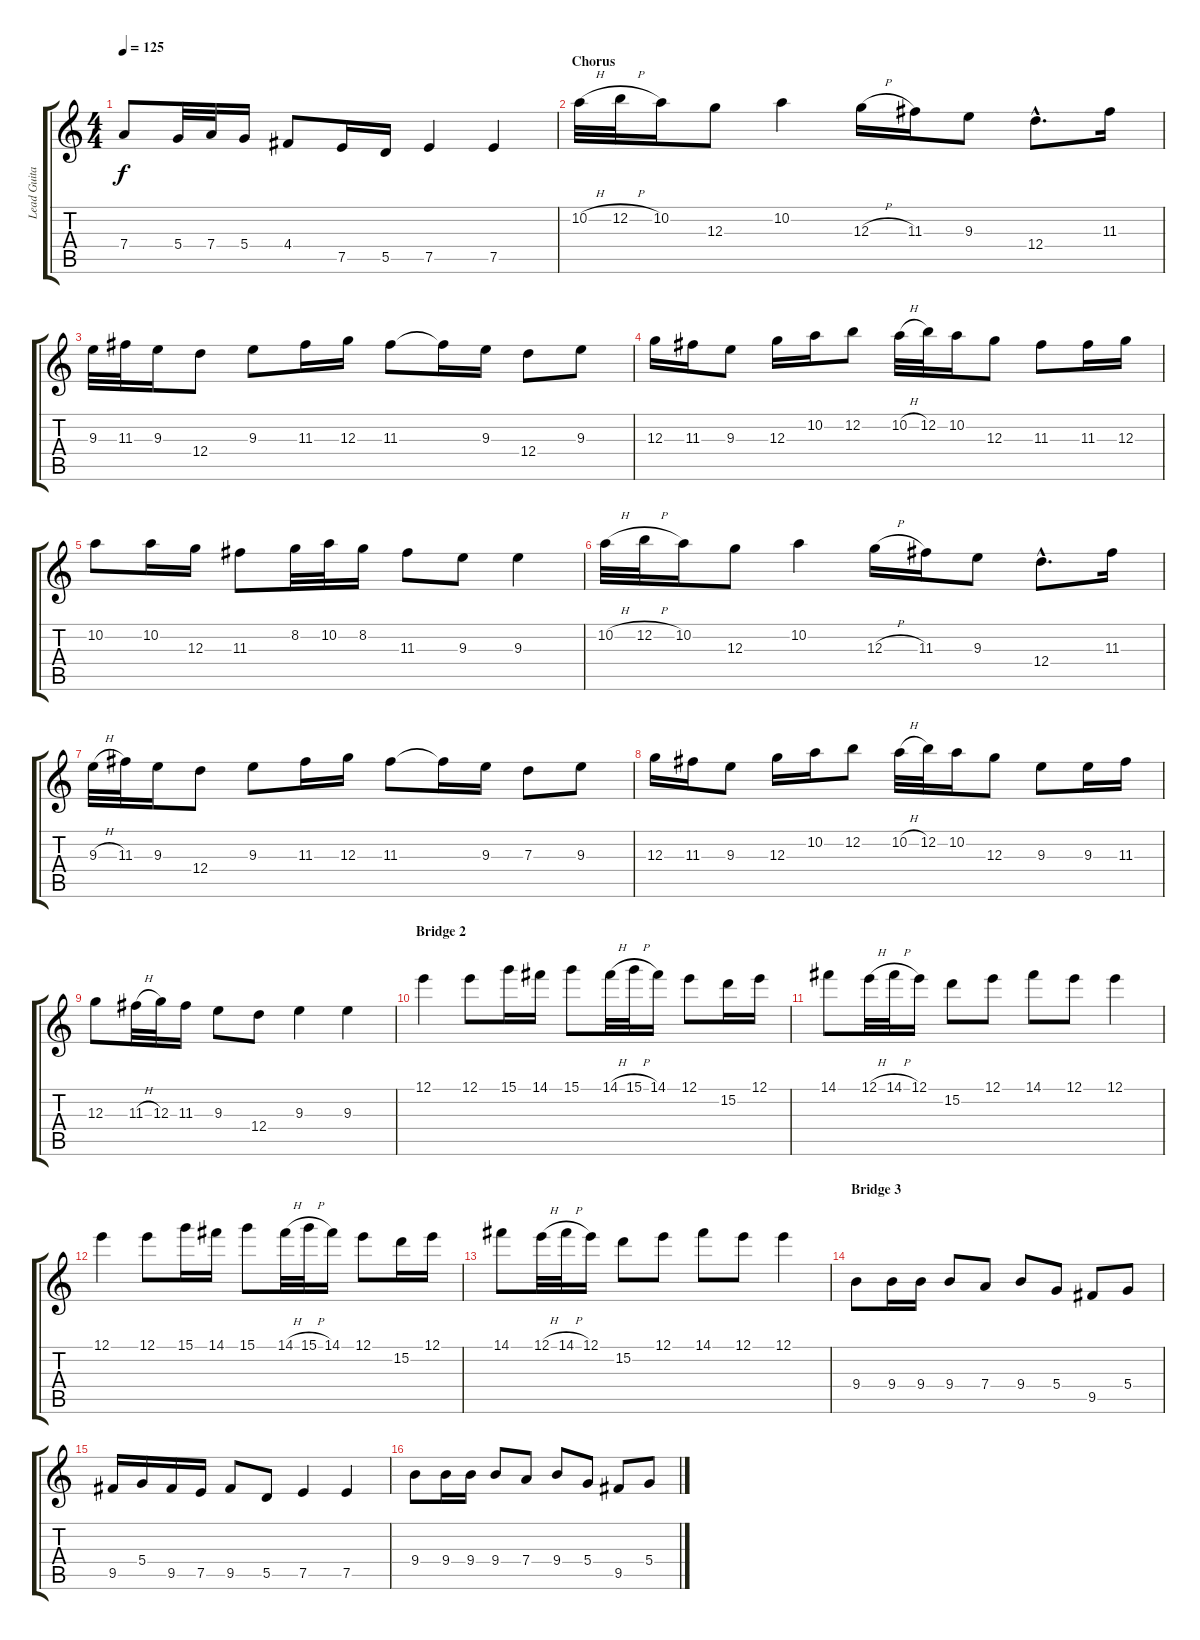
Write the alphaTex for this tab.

\track ("Lead Guitar" "Lead Guita") {instrument distortionguitar}
\staff {score tabs}
\tuning (E4 B3 G3 D3 A2 E2) {hide}
\ts (4 4)
\tempo 125
\clef g2
\ks c
7.4.8{dy f} 5.4.32 7.4.32 5.4.16 4.4.8 7.5.16 5.5.16 7.5.4 7.5.4 |
\section ("" "Chorus")
10.2{h}.32 12.2{h}.32 10.2.16 12.3.8 10.2.4 12.3{h}.16 11.3.16 9.3.8 12.4{hac}.8{d} 11.3.16 |
9.3.32 11.3.32 9.3.16 12.4.8 9.3.8 11.3.16 12.3.16 11.3.8 11.3{t}.16 9.3.16 12.4.8 9.3.8 |
12.3.16 11.3.16 9.3.8 12.3.16 10.2.16 12.2.8 10.2{h}.32 12.2.32 10.2.16 12.3.8 11.3.8 11.3.16 12.3.16 |
10.2.8 10.2.16 12.3.16 11.3.8 8.2.32 10.2.32 8.2.16 11.3.8 9.3.8 9.3.4 |
10.2{h}.32 12.2{h}.32 10.2.16 12.3.8 10.2.4 12.3{h}.16 11.3.16 9.3.8 12.4{hac}.8{d} 11.3.16 |
9.3{h}.32 11.3.32 9.3.16 12.4.8 9.3.8 11.3.16 12.3.16 11.3.8 11.3{t}.16 9.3.16 7.3.8 9.3.8 |
12.3.16 11.3.16 9.3.8 12.3.16 10.2.16 12.2.8 10.2{h}.32 12.2.32 10.2.16 12.3.8 9.3.8 9.3.16 11.3.16 |
12.3.8 11.3{h}.32 12.3.32 11.3.16 9.3.8 12.4.8 9.3.4 9.3.4 |
\section ("" "Bridge 2")
12.1.4 12.1.8 15.1.16 14.1.16 15.1.8 14.1{h}.32 15.1{h}.32 14.1.16 12.1.8 15.2.16 12.1.16 |
14.1.8 12.1{h}.32 14.1{h}.32 12.1.16 15.2.8 12.1.8 14.1.8 12.1.8 12.1.4 |
12.1.4 12.1.8 15.1.16 14.1.16 15.1.8 14.1{h}.32 15.1{h}.32 14.1.16 12.1.8 15.2.16 12.1.16 |
14.1.8 12.1{h}.32 14.1{h}.32 12.1.16 15.2.8 12.1.8 14.1.8 12.1.8 12.1.4 |
\section ("" "Bridge 3")
9.4.8 9.4.16 9.4.16 9.4.8 7.4.8 9.4.8 5.4.8 9.5.8 5.4.8 |
9.5.16 5.4.16 9.5.16 7.5.16 9.5.8 5.5.8 7.5.4 7.5.4 |
9.4.8 9.4.16 9.4.16 9.4.8 7.4.8 9.4.8 5.4.8 9.5.8 5.4.8
